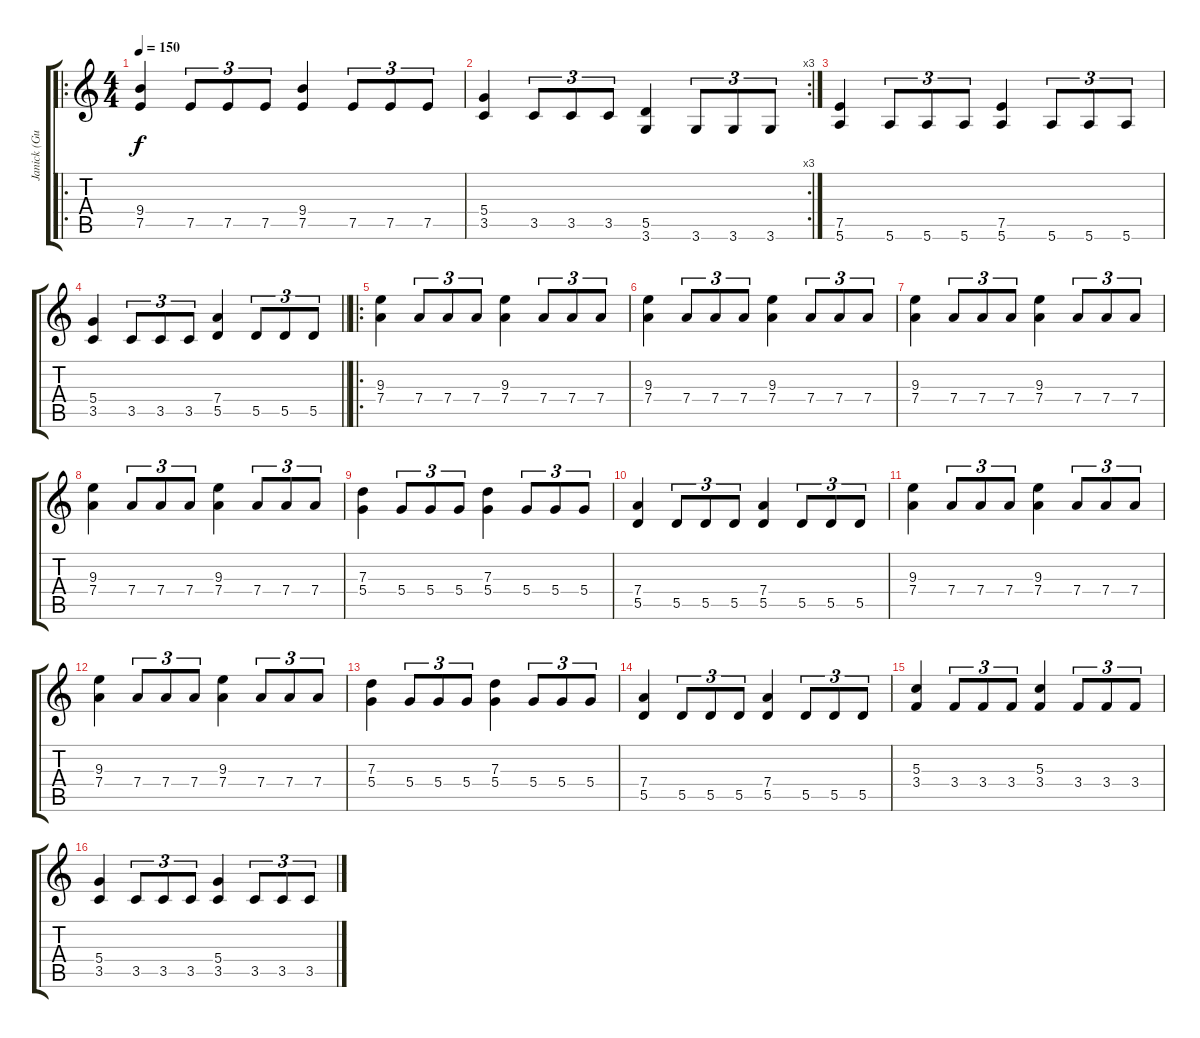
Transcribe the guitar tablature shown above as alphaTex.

\track ("Janick (Guitar Distortion)" "Janick (Gu") {instrument distortionguitar}
\staff {score tabs}
\tuning (E4 B3 G3 D3 A2 E2) {hide}
\ro
\ts (4 4)
\tempo 180
\tempo 160
\tempo 150
\clef g2
\ks c
(9.4 7.5).4{dy f} 7.5.8{tu (3 2)} 7.5.8{tu (3 2)} 7.5.8{tu (3 2)} (9.4 7.5).4 7.5.8{tu (3 2)} 7.5.8{tu (3 2)} 7.5.8{tu (3 2)} |
\rc 3
(5.4 3.5).4 3.5.8{tu (3 2)} 3.5.8{tu (3 2)} 3.5.8{tu (3 2)} (5.5 3.6).4 3.6.8{tu (3 2)} 3.6.8{tu (3 2)} 3.6.8{tu (3 2)} |
(7.5 5.6).4 5.6.8{tu (3 2)} 5.6.8{tu (3 2)} 5.6.8{tu (3 2)} (7.5 5.6).4 5.6.8{tu (3 2)} 5.6.8{tu (3 2)} 5.6.8{tu (3 2)} |
\barLineRight lightlight
(5.4 3.5).4 3.5.8{tu (3 2)} 3.5.8{tu (3 2)} 3.5.8{tu (3 2)} (7.4 5.5).4 5.5.8{tu (3 2)} 5.5.8{tu (3 2)} 5.5.8{tu (3 2)} |
\ro
(9.3 7.4).4 7.4.8{tu (3 2)} 7.4.8{tu (3 2)} 7.4.8{tu (3 2)} (9.3 7.4).4 7.4.8{tu (3 2)} 7.4.8{tu (3 2)} 7.4.8{tu (3 2)} |
(9.3 7.4).4 7.4.8{tu (3 2)} 7.4.8{tu (3 2)} 7.4.8{tu (3 2)} (9.3 7.4).4 7.4.8{tu (3 2)} 7.4.8{tu (3 2)} 7.4.8{tu (3 2)} |
(9.3 7.4).4 7.4.8{tu (3 2)} 7.4.8{tu (3 2)} 7.4.8{tu (3 2)} (9.3 7.4).4 7.4.8{tu (3 2)} 7.4.8{tu (3 2)} 7.4.8{tu (3 2)} |
(9.3 7.4).4 7.4.8{tu (3 2)} 7.4.8{tu (3 2)} 7.4.8{tu (3 2)} (9.3 7.4).4 7.4.8{tu (3 2)} 7.4.8{tu (3 2)} 7.4.8{tu (3 2)} |
(7.3 5.4).4 5.4.8{tu (3 2)} 5.4.8{tu (3 2)} 5.4.8{tu (3 2)} (7.3 5.4).4 5.4.8{tu (3 2)} 5.4.8{tu (3 2)} 5.4.8{tu (3 2)} |
(7.4 5.5).4 5.5.8{tu (3 2)} 5.5.8{tu (3 2)} 5.5.8{tu (3 2)} (7.4 5.5).4 5.5.8{tu (3 2)} 5.5.8{tu (3 2)} 5.5.8{tu (3 2)} |
(9.3 7.4).4 7.4.8{tu (3 2)} 7.4.8{tu (3 2)} 7.4.8{tu (3 2)} (9.3 7.4).4 7.4.8{tu (3 2)} 7.4.8{tu (3 2)} 7.4.8{tu (3 2)} |
(9.3 7.4).4 7.4.8{tu (3 2)} 7.4.8{tu (3 2)} 7.4.8{tu (3 2)} (9.3 7.4).4 7.4.8{tu (3 2)} 7.4.8{tu (3 2)} 7.4.8{tu (3 2)} |
(7.3 5.4).4 5.4.8{tu (3 2)} 5.4.8{tu (3 2)} 5.4.8{tu (3 2)} (7.3 5.4).4 5.4.8{tu (3 2)} 5.4.8{tu (3 2)} 5.4.8{tu (3 2)} |
(7.4 5.5).4 5.5.8{tu (3 2)} 5.5.8{tu (3 2)} 5.5.8{tu (3 2)} (7.4 5.5).4 5.5.8{tu (3 2)} 5.5.8{tu (3 2)} 5.5.8{tu (3 2)} |
(5.3 3.4).4 3.4.8{tu (3 2)} 3.4.8{tu (3 2)} 3.4.8{tu (3 2)} (5.3 3.4).4 3.4.8{tu (3 2)} 3.4.8{tu (3 2)} 3.4.8{tu (3 2)} |
(5.4 3.5).4 3.5.8{tu (3 2)} 3.5.8{tu (3 2)} 3.5.8{tu (3 2)} (5.4 3.5).4 3.5.8{tu (3 2)} 3.5.8{tu (3 2)} 3.5.8{tu (3 2)}
